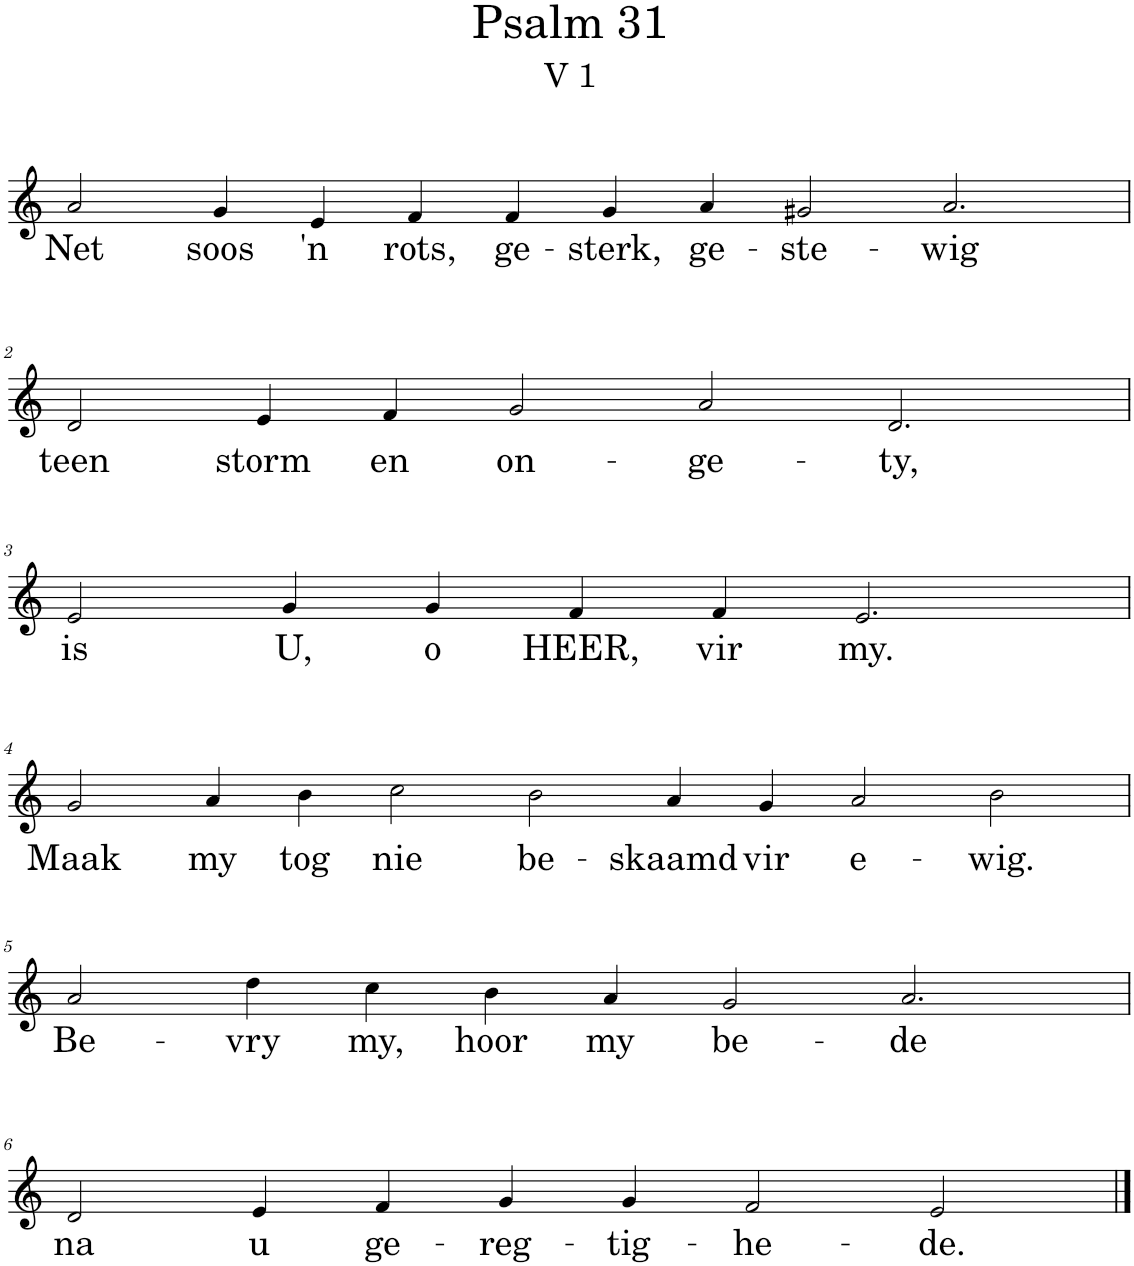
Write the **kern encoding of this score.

**kern	**text
*part1	*part1
*staff1	*staff1
*I"Pipe Organ	*
*I'Org.	*
*clefG2	*
*k[]	*
*M14/4	*
=1	=1
!	!LO:LY:b
2a/	Net
!	!LO:LY:b
4g/	soos
!	!LO:LY:b
4e/	'n
!	!LO:LY:b
4f/	rots,
!	!LO:LY:b
4f/	ge-
!	!LO:LY:b
4g/	-sterk,
!	!LO:LY:b
4a/	ge-
!	!LO:LY:b
2g#X/	-ste-
!	!LO:LY:b
2.a/	-wig
!!LO:LB:g=z
=2	=2
*M12/4	*
!	!LO:LY:b
2d/	teen
!	!LO:LY:b
4e/	storm
!	!LO:LY:b
4f/	en
!	!LO:LY:b
2g/	on-
!	!LO:LY:b
2a/	-ge-
!	!LO:LY:b
2.d/	-ty,
!!LO:LB:g=z
=3	=3
!	!LO:LY:b
2e/	is
!	!LO:LY:b
4g/	U,
!	!LO:LY:b
4g/	o
!	!LO:LY:b
4f/	HEER,
!	!LO:LY:b
4f/	vir
!	!LO:LY:b
2.e/	my.
!!LO:LB:g=z
=4	=4
*M14/4	*
!	!LO:LY:b
2g/	Maak
!	!LO:LY:b
4a/	my
!	!LO:LY:b
4b\	tog
!	!LO:LY:b
2cc\	nie
!	!LO:LY:b
2b\	be-
!	!LO:LY:b
4a/	-skaamd
!	!LO:LY:b
4g/	vir
!	!LO:LY:b
2a/	e-
!	!LO:LY:b
2b\	-wig.
!!LO:LB:g=z
=5	=5
!	!LO:LY:b
2a/	Be-
!	!LO:LY:b
4dd\	-vry
!	!LO:LY:b
4cc\	my,
!	!LO:LY:b
4b\	hoor
!	!LO:LY:b
4a/	my
!	!LO:LY:b
2g/	be-
!	!LO:LY:b
2.a/	-de
!!LO:LB:g=z
=6	=6
!	!LO:LY:b
2d/	na
!	!LO:LY:b
4e/	u
!	!LO:LY:b
4f/	ge-
!	!LO:LY:b
4g/	-reg-
!	!LO:LY:b
4g/	-tig-
!	!LO:LY:b
2f/	-he-
!	!LO:LY:b
2e/	-de.
==	==
*-	*-
